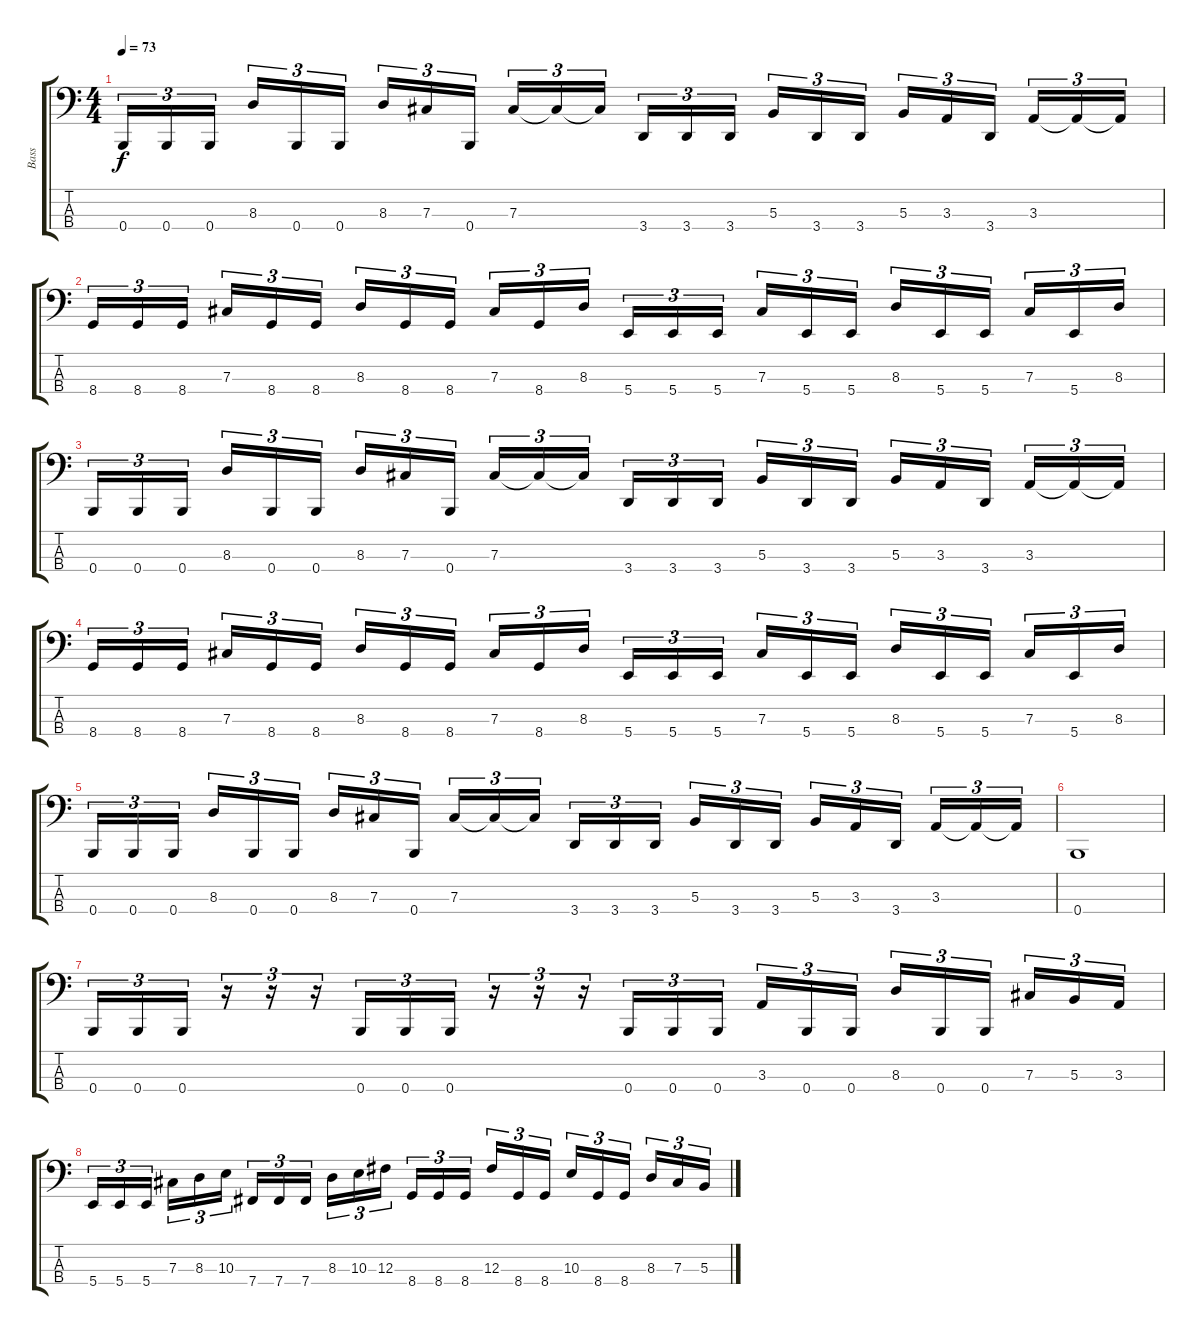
\track ("Bass" "Bass") {instrument electricbasspick}
\staff {score tabs}
\tuning (E2 B1 Gb1 B0) {hide}
\ts (4 4)
\tempo 73
\clef f4
\ks c
0.4.16{tu (3 2) dy f} 0.4.16{tu (3 2)} 0.4.16{tu (3 2)} 8.3.16{tu (3 2)} 0.4.16{tu (3 2)} 0.4.16{tu (3 2)} 8.3.16{tu (3 2)} 7.3.16{tu (3 2)} 0.4.16{tu (3 2)} 7.3.16{tu (3 2)} 7.3{t}.16{tu (3 2)} 7.3{t}.16{tu (3 2)} 3.4.16{tu (3 2)} 3.4.16{tu (3 2)} 3.4.16{tu (3 2)} 5.3.16{tu (3 2)} 3.4.16{tu (3 2)} 3.4.16{tu (3 2)} 5.3.16{tu (3 2)} 3.3.16{tu (3 2)} 3.4.16{tu (3 2)} 3.3.16{tu (3 2)} 3.3{t}.16{tu (3 2)} 3.3{t}.16{tu (3 2)} |
8.4.16{tu (3 2)} 8.4.16{tu (3 2)} 8.4.16{tu (3 2)} 7.3.16{tu (3 2)} 8.4.16{tu (3 2)} 8.4.16{tu (3 2)} 8.3.16{tu (3 2)} 8.4.16{tu (3 2)} 8.4.16{tu (3 2)} 7.3.16{tu (3 2)} 8.4.16{tu (3 2)} 8.3.16{tu (3 2)} 5.4.16{tu (3 2)} 5.4.16{tu (3 2)} 5.4.16{tu (3 2)} 7.3.16{tu (3 2)} 5.4.16{tu (3 2)} 5.4.16{tu (3 2)} 8.3.16{tu (3 2)} 5.4.16{tu (3 2)} 5.4.16{tu (3 2)} 7.3.16{tu (3 2)} 5.4.16{tu (3 2)} 8.3.16{tu (3 2)} |
0.4.16{tu (3 2)} 0.4.16{tu (3 2)} 0.4.16{tu (3 2)} 8.3.16{tu (3 2)} 0.4.16{tu (3 2)} 0.4.16{tu (3 2)} 8.3.16{tu (3 2)} 7.3.16{tu (3 2)} 0.4.16{tu (3 2)} 7.3.16{tu (3 2)} 7.3{t}.16{tu (3 2)} 7.3{t}.16{tu (3 2)} 3.4.16{tu (3 2)} 3.4.16{tu (3 2)} 3.4.16{tu (3 2)} 5.3.16{tu (3 2)} 3.4.16{tu (3 2)} 3.4.16{tu (3 2)} 5.3.16{tu (3 2)} 3.3.16{tu (3 2)} 3.4.16{tu (3 2)} 3.3.16{tu (3 2)} 3.3{t}.16{tu (3 2)} 3.3{t}.16{tu (3 2)} |
8.4.16{tu (3 2)} 8.4.16{tu (3 2)} 8.4.16{tu (3 2)} 7.3.16{tu (3 2)} 8.4.16{tu (3 2)} 8.4.16{tu (3 2)} 8.3.16{tu (3 2)} 8.4.16{tu (3 2)} 8.4.16{tu (3 2)} 7.3.16{tu (3 2)} 8.4.16{tu (3 2)} 8.3.16{tu (3 2)} 5.4.16{tu (3 2)} 5.4.16{tu (3 2)} 5.4.16{tu (3 2)} 7.3.16{tu (3 2)} 5.4.16{tu (3 2)} 5.4.16{tu (3 2)} 8.3.16{tu (3 2)} 5.4.16{tu (3 2)} 5.4.16{tu (3 2)} 7.3.16{tu (3 2)} 5.4.16{tu (3 2)} 8.3.16{tu (3 2)} |
0.4.16{tu (3 2)} 0.4.16{tu (3 2)} 0.4.16{tu (3 2)} 8.3.16{tu (3 2)} 0.4.16{tu (3 2)} 0.4.16{tu (3 2)} 8.3.16{tu (3 2)} 7.3.16{tu (3 2)} 0.4.16{tu (3 2)} 7.3.16{tu (3 2)} 7.3{t}.16{tu (3 2)} 7.3{t}.16{tu (3 2)} 3.4.16{tu (3 2)} 3.4.16{tu (3 2)} 3.4.16{tu (3 2)} 5.3.16{tu (3 2)} 3.4.16{tu (3 2)} 3.4.16{tu (3 2)} 5.3.16{tu (3 2)} 3.3.16{tu (3 2)} 3.4.16{tu (3 2)} 3.3.16{tu (3 2)} 3.3{t}.16{tu (3 2)} 3.3{t}.16{tu (3 2)} |
0.4.1 |
0.4.16{tu (3 2)} 0.4.16{tu (3 2)} 0.4.16{tu (3 2)} r.16{tu (3 2)} r.16{tu (3 2)} r.16{tu (3 2)} 0.4.16{tu (3 2)} 0.4.16{tu (3 2)} 0.4.16{tu (3 2)} r.16{tu (3 2)} r.16{tu (3 2)} r.16{tu (3 2)} 0.4.16{tu (3 2)} 0.4.16{tu (3 2)} 0.4.16{tu (3 2)} 3.3.16{tu (3 2)} 0.4.16{tu (3 2)} 0.4.16{tu (3 2)} 8.3.16{tu (3 2)} 0.4.16{tu (3 2)} 0.4.16{tu (3 2)} 7.3.16{tu (3 2)} 5.3.16{tu (3 2)} 3.3.16{tu (3 2)} |
5.4.16{tu (3 2)} 5.4.16{tu (3 2)} 5.4.16{tu (3 2)} 7.3.16{tu (3 2)} 8.3.16{tu (3 2)} 10.3.16{tu (3 2)} 7.4.16{tu (3 2)} 7.4.16{tu (3 2)} 7.4.16{tu (3 2)} 8.3.16{tu (3 2)} 10.3.16{tu (3 2)} 12.3.16{tu (3 2)} 8.4.16{tu (3 2)} 8.4.16{tu (3 2)} 8.4.16{tu (3 2)} 12.3.16{tu (3 2)} 8.4.16{tu (3 2)} 8.4.16{tu (3 2)} 10.3.16{tu (3 2)} 8.4.16{tu (3 2)} 8.4.16{tu (3 2)} 8.3.16{tu (3 2)} 7.3.16{tu (3 2)} 5.3.16{tu (3 2)}
